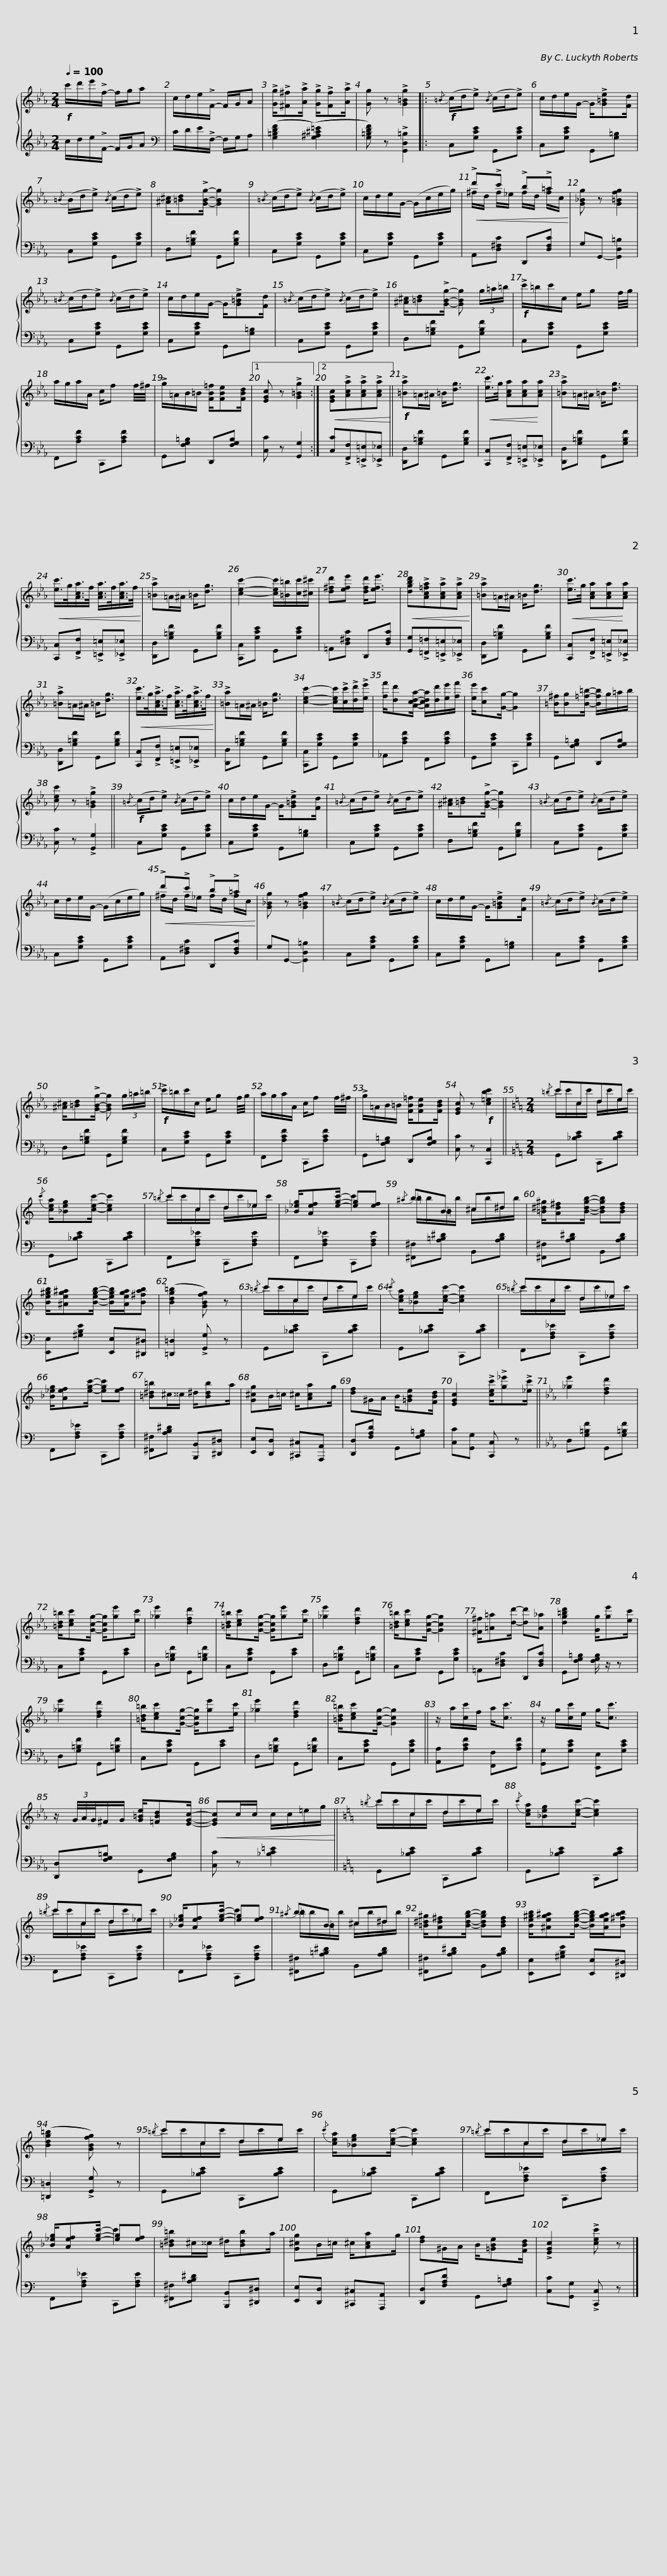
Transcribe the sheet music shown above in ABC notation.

X:1
%%score { ( 1 3 ) | 2 }
L:1/8
Q:1/4=100
M:2/4
I:linebreak $
K:Eb
V:1 treble
V:3 treble
V:2 treble
V:1
!f! c'/d'/e'/!>!f/- f/g/a | c/d/e/!>!F/- F/G/A | !>![Gg]/!>![^F^f]!>![Aa]/ !>![Gg]/!>![Ff]!>![Aa]/ | [Gg] z !>![G=Bg]2 |:$!f!{/=B} (c/d/!>!e){/B} (c/d/!>!e) | %5
 c/d/e/G/- G/!>![G=Be][Fd]/ |{/=B} (B/d/!>!e){/B} (c/d/!>!e) | [^A^c]/[=Bd]!>![GBg]/- [GBg]2 |${/=B} (c/d/!>!e){/B} (c/d/!>!e) | c/d/e/G/- (G/c/e/g/) | %10
!<(! !>!d'!>!c' !>!b!>!=a!<)! | [G_Bg] z [G=Bfg]2 |${/=B} (c/d/!>!e){/B} (c/d/!>!e) | c/d/e/G/- G/!>![G=Be][Fd]/ |{/=B} (c/d/!>!e){/B} (c/d/!>!e) | %15
 [^A^c]/[=Bd]!>![GBg]/- [GBg] (3g/=a/=b/ |$!f! !>!c'/=b/c'/c/ e/g f/4g/4 | a/g/a/A/ c/f f/4^f/4 | !>!g/=A/B/=B/ [FB=f]/[FBe][FBd]/ |1 [EGc] z !>![G=Bg]2 :|2 %20
!<(! [EGc]!>![Aca]!>![Aca]!>![Aca]!<)! ||$!f! !>![=Ba]=A/^A/ =B<[dg] |!<(! [ec']/>g/ [Aca][Aca]!<)![Aca] | !>![=Ba]=A/^A/ =B<[dg] |!<(! [ec']/>g/[Aca]/>f/ [Aca]/>f/[Aca]/>f/!<)! | %25
 !>![=Ba]=A/^A/ =B<[dg] |$ [cec']2- [cec']/[=B=b]/[cc']/[^c^c']/ | [d^fd'][efe'] [dfd']<[efe'] |!<(! [dgbd']!>![Ac=fa]!>![Aca]!>![Aca]!<)! | !>![=Ba]=A/^A/ =B<[dg] | %30
!<(! [ec']/>g/ [Aca][Aca]!<)![Aca] |$ !>![=Ba]=A/^A/ =B<[dg] |!<(! [ec']/>g/!>![Aca]/>f/ !>![Aca]/>f/!>![Aca]/>f/!<)! | !>![=Ba]=A/^A/ =B<[dg] | [cec']2- [cec']/!>![cc']/!>![dd']/!>![ee']/ | %35
 [ff']/[dd'][Acda]/- [Acda]/[dd']/[ee']/[ff']/ |$ [ee']/[cc'][Gg]/- [Gg]2 | [=B^f]/[Bg][B=f=b]/- [Bfb]/g/=a/b/ | [cec'] z !>![G=Bg]2 ||!f!{/=B} (c/d/!>!e){/B} (c/d/!>!e) | %40
 c/d/e/G/- G/!>![G=Be][Fd]/ |${/=B} (c/d/!>!e){/B} (c/d/!>!e) | [^A^c]/[=Bd]!>![GBg]/- [GBg]2 |{/=B} (c/d/!>!e){/B} (c/d/!>!e) | c/d/e/G/- (G/c/e/g/) | %45
!<(! !>!d'!>!c' !>!b!>!=a!<)! | [G_Bg] z [G=Bfg]2 |${/=B} (c/d/!>!e){/B} (c/d/!>!e) | c/d/e/G/- G/!>![G=Be][Fd]/ |{/=B} (c/d/!>!e){/B} (c/d/!>!e) |$ %50
 [^A^c]/[=Bd]!>![GBg]/- [GBg] (3g/=a/=b/ |!f! !>!c'/=b/c'/c/ e/g f/4g/4 | a/g/a/A/ c/f f/4^f/4 | !>!g/=A/B/=B/ [FB=f]/[FBe][FBd]/ | [EGc] z!f! [c=ebc']2 ||$ %55
[K:C][M:2/4]{/=b} c'cde |{/c'} [cea]/[_Beg][cec']/- [cec']2 |{/=b} c'cd_e | [_B_eg]/[Aef][egc']/- [eg][ef] |${/^a} bB ^c^d | %60
 [=B^d^g]/[Ad^f][Bdgb]/- [Bdgb][Bdf] | [Be^gb]/[^Aeg^a][Begb]/- [Begb]/[Aega]/[B^fab] | (([Bdg=b]2 [GBfg])) z |{/=b} c'cde |${/c'} [cea]/[_Beg][cec']/- [cec']2 | %65
{/=b} c'cd_e | [_B_eg]/[Aef][egc']/- [egc'][ef] | [=B^d=b]^c/^^c/ ^d/[Bdb]a/ | [G^cg]B/=c/ ^c/[Aca]g/ |$ [df]^G/A/ B/[=GBe][FBd]/ | %70
 [EGc]2 !>![cec']/!>![g_e']!>![_ec']/ ||[K:Eb] [_ge']2 [dfd']2 | [=Bd=b]/[cec'][Gcg]/- [Gcg]/[ge'][ec']/ | [_ge']2 [dfd']2 |$ [=Bd=b]/[cec'][Gcg]/- [Gcg]/[ge'][ec']/ | %75
 [_ge']2 [dfd']2 | [=Bd=b]/[cec'][Gcg]/- [Gcg]2 | [^F^f]/[=A=a][dd']/- [dd'][A_a] | [dg=bd']2 [Gg]/[ge'][ec']/ |$ [_ge']2 [dfd']2 | %80
 [=Bd=b]/[cec'][Gcg]/- [Gcg]/[ge'][ec']/ | [_ge']2 [dfd']2 | [=Bd=b]/[cec'][Gcg]/- [Gcg]2 ||$ z/ a/[cc']/f/ a<[cc'] | z/ g/[cc']/e/ g<[cc'] | %85
 z/ (3G/4A/4G/4^F/G/ [G=Be]/[=FBd][EGc]/- |!<(! [EGc]c/c/ c/c/=e/g/!<)! ||$[K:C]{/=b} c'cde |{/c'} [cea]/[_Beg][cec']/- [cec']2 |{/=b} c'cd_e | %90
 [_B_eg]/[Aef][egc']/- [eg][ef] |${/^a} bB ^c^d | [=B^d^g]/[Ad^f][Bdgb]/- [Bdgb][Bdf] | [Be^gb]/[^Aeg^a][Begb]/- [Begb]/[Aega]/[B^fab] | (([Bdg=b]2 [GBfg])) z | %95
{/=b} c'cde |${/c'} [cea]/[_Beg][cec']/- [cec']2 |{/=b} c'cd_e | [_B_eg]/[Aef][egc']/- [eg][ef] | [=B^d=b]^c/^^c/ ^d/[Bdb]a/ | %100
 [G^cg]B/=c/ ^c/[Aca]g/ |$ [df]^G/A/ B/[=GBe][FBd]/ | !>![EGc]2 !>![cec'] z |] %103
V:2
 c/d/e/!>!F/- F/G/A |[K:bass] C/D/E/!>!F,/- F,/G,/A, | (([G,=B,DF]2 (([G,^A,^C=E]2)) | [G,=B,DF])) z !>![G,,D,=B,]2 |:$ C,[G,CE] G,,[G,CE] | %5
 C,[G,CE] G,,[G,=B,] | C,[G,CE] G,,[G,CE] | D,[G,=B,F] G,,[G,B,F] |$ C,[G,CE] G,,[G,CE] | C,[G,CE] G,,[G,CE] | %10
 A,,[D,^F,C] D,,[D,F,C] | G,G,,- [G,,D,=B,]2 |$ C,[G,CE] G,,[G,CE] | C,[G,CE] G,,[G,=B,] | C,[G,CE] G,,[G,CE] | %15
 D,[G,=B,F] G,,[G,B,F] |$ C,[G,CE] G,,[G,CE] | F,,[A,CF] C,,[A,CF] | G,,[F,G,=B,] D,,[F,G,B,] |1 [C,C] z [G,,G,]2 :|2 %20
 [C,C]!>![F,,F,]!>![=E,,=E,]!>![_E,,_E,] ||$ [D,,D,][G,=B,F] G,,[G,B,F] | [C,,C,]!>![F,,F,] !>![=E,,=E,]!>![_E,,_E,] | [D,,D,][G,=B,F] G,,[G,B,F] | [C,,C,]!>![F,,F,] !>![=E,,=E,]!>![_E,,_E,] | %25
 [D,,D,][G,=B,F] G,,[G,B,F] |$ [C,,C,][G,CE] G,,[G,CE] | =A,,[D,^F,C] D,,[D,F,C] | [G,,G,]!>![=F,,=F,]!>![=E,,=E,]!>![_E,,_E,] | [D,,D,][G,=B,F] G,,[G,B,F] | %30
 [C,,C,]!>![F,,F,] !>![=E,,=E,]!>![_E,,_E,] |$ [D,,D,][G,=B,F] G,,[G,B,F] | [C,,C,]!>![F,,F,] !>![=E,,=E,]!>![_E,,_E,] | [D,,D,][G,=B,F] G,,[G,B,F] | [C,,C,][G,CE] G,,[G,CE] | %35
 _A,,[A,CF] F,,[A,CF] |$ G,,[G,CE] C,,[G,CE] | G,,[F,G,=B,] D,,[F,G,B,] | [C,C] z !>![G,,G,]2 || C,[G,CE] G,,[G,CE] | %40
 C,[G,CE] G,,[G,=B,] |$ C,[G,CE] G,,[G,CE] | D,[G,=B,F] G,,[G,B,F] | C,[G,CE] G,,[G,CE] | C,[G,CE] G,,[G,CE] | %45
 A,,[D,^F,C] D,,[D,F,C] | G,G,,- [G,,D,=B,]2 |$ C,[G,CE] G,,[G,CE] | C,[G,CE] G,,[G,=B,] | C,[G,CE] G,,[G,CE] |$ %50
 D,[G,=B,F] G,,[G,B,F] | C,[G,CE] G,,[G,CE] | F,,[A,CF] C,,[A,CF] | G,,[F,G,=B,] D,,[F,G,B,] | [C,C] z [C,,C,]2 ||$ %55
[K:C][M:2/4] G,,[_B,CE] C,,[B,CE] | G,,[_B,CE] C,,[B,CE] | F,,[F,A,_E] C,,[F,A,E] | F,,[F,A,_E] C,,[F,A,E] |$ [^F,,^F,][A,=B,^D] B,,[A,B,D] | %60
 [^F,,^F,][A,B,^D] B,,[A,B,D] | [E,,E,][^G,B,E] [E,,E,][^D,,^D,] | [=D,,=D,]2 !>![G,,G,] z | G,,[_B,CE] C,,[B,CE] |$ G,,[_B,CE] C,,[B,CE] | %65
 F,,[F,A,_E] C,,[F,A,E] | F,,[F,A,_E] C,,[F,A,E] | [^F,,^F,][A,B,^D] [B,,,B,,][^D,,^D,] | [E,,E,][D,,D,] [^C,,^C,][A,,,A,,] |$ [D,,D,][F,A,D] G,,[F,G,=B,] | %70
 [C,C][G,,G,] [C,,C,] z ||[K:Eb] D,[G,=B,F] G,,[G,=B,F] | C,[G,CE] G,,[CE] | D,[G,=B,F] G,,[G,=B,F] |$ C,[G,CE] G,,[CE] | %75
 D,[G,=B,F] G,,[G,=B,F] | C,[G,CE] G,,[G,CE] | =A,,[D,^F,C] D,,[D,F,C] | G,,[F,G,=B,] [F,G,B,]/ z/ z |$ D,[G,=B,F] G,,[G,=B,F] | %80
 C,[G,CE] G,,[CE] | D,[G,=B,F] G,,[G,=B,F] | C,[G,CE] G,,[G,CE] ||$ [A,,A,][A,CF] [F,,F,][A,CF] | [G,,G,][G,CE] [E,,E,][G,CE] | %85
 [D,,D,][F,G,=B,] G,,[F,G,B,] | [C,C] z [_B,C=E]2 ||$[K:C] G,,[_B,CE] C,,[B,CE] | G,,[_B,CE] C,,[B,CE] | F,,[F,A,_E] C,,[F,A,E] | %90
 F,,[F,A,_E] C,,[F,A,E] |$ [^F,,^F,][A,=B,^D] B,,[A,B,D] | [^F,,^F,][A,B,^D] B,,[A,B,D] | [E,,E,][^G,B,E] [E,,E,][^D,,^D,] | [=D,,=D,]2 !>![G,,G,] z | %95
 G,,[_B,CE] C,,[B,CE] |$ G,,[_B,CE] C,,[B,CE] | F,,[F,A,_E] C,,[F,A,E] | F,,[F,A,_E] C,,[F,A,E] | [^F,,^F,][A,B,^D] [B,,,B,,][^D,,^D,] | %100
 [E,,E,][D,,D,] [^C,,^C,][A,,,A,,] |$ [D,,D,][F,A,D] G,,[F,G,=B,] | [C,C][G,,G,] !>![C,,C,] z |] %103
V:3
 x4 | x4 | x4 | x4 |:$ x4 | %5
 x4 | x4 | x4 |$ x4 | x4 | %10
 ^f/d/ f/_e/ f/d/ [f=a]/c/ | x4 |$ x4 | x4 | x4 | %15
 x4 |$ x4 | x4 | x4 |1 x4 :|2 %20
 x4 ||$ x4 | x4 | x4 | x4 | %25
 x4 |$ x4 | x4 | x4 | x4 | %30
 x4 |$ x4 | x4 | x4 | x4 | %35
 x4 |$ x4 | x4 | x4 || x4 | %40
 x4 |$ x4 | x4 | x4 | x4 | %45
 ^f/d/ f/_e/ f/d/ [f=a]/c/ | x4 |$ x4 | x4 | x4 |$ %50
 x4 | x4 | x4 | x4 | x4 ||$ %55
[K:C][M:2/4] c'/c'/c/c'/ d/c'/e/c'/ | x4 | c'/c'/c/c'/ d/c'/_e/c'/ | x2 c'2 |$ =b/b/=B/b/ ^c/b/^d/b/ | %60
 x4 | x4 | x4 | c'/c'/c/c'/ d/c'/e/c'/ |$ x4 | %65
 c'/c'/c/c'/ d/c'/_e/c'/ | x4 | x4 | x4 |$ x4 | %70
 x4 ||[K:Eb] x4 | x4 | x4 |$ x4 | %75
 x4 | x4 | x4 | x4 |$ x4 | %80
 x4 | x4 | x4 ||$ x4 | x4 | %85
 x4 | x4 ||$[K:C] c'/c'/c/c'/ d/c'/e/c'/ | x4 | c'/c'/c/c'/ d/c'/_e/c'/ | %90
 x2 c'2 |$ =b/b/=B/b/ ^c/b/^d/b/ | x4 | x4 | x4 | %95
 c'/c'/c/c'/ d/c'/e/c'/ |$ x4 | c'/c'/c/c'/ d/c'/_e/c'/ | x2 c'2 | x4 | %100
 x4 |$ x4 | x4 |] %103
